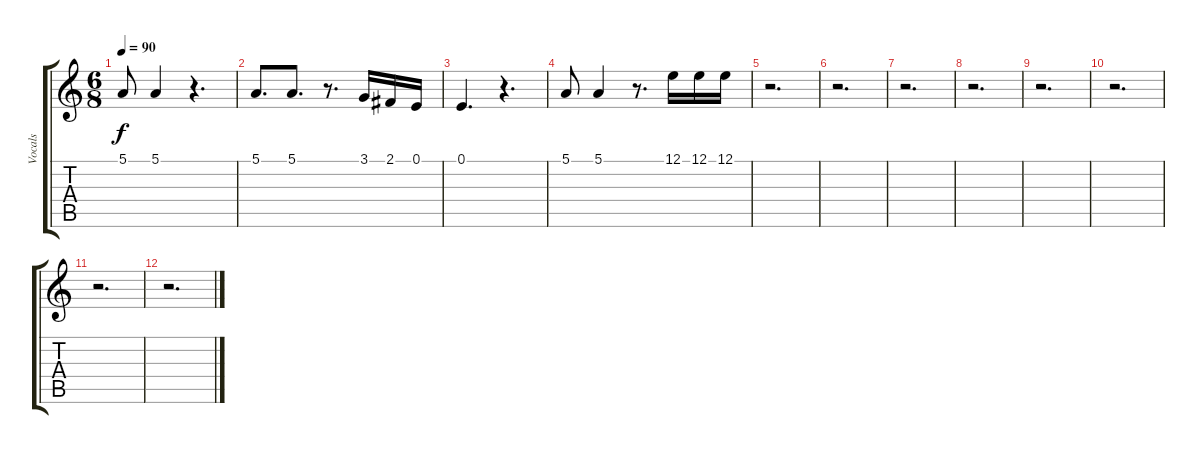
\track ("Vocals" "Vocals") {instrument flute}
\staff {score tabs}
\tuning (E4 B3 G3 D3 A2 E2) {hide}
\ts (6 8)
\tempo 90
\clef g2
\ks c
5.1.8{dy f} 5.1.4 r.4{d} |
5.1.8{d} 5.1.8{d} r.8{d} 3.1.16 2.1.16 0.1.16 |
0.1.4{d} r.4{d} |
5.1.8 5.1.4 r.8{d} 12.1.16 12.1.16 12.1.16 |
r.2{d} |
r.2{d} |
r.2{d} |
r.2{d} |
r.2{d} |
r.2{d} |
r.2{d} |
r.2{d}
